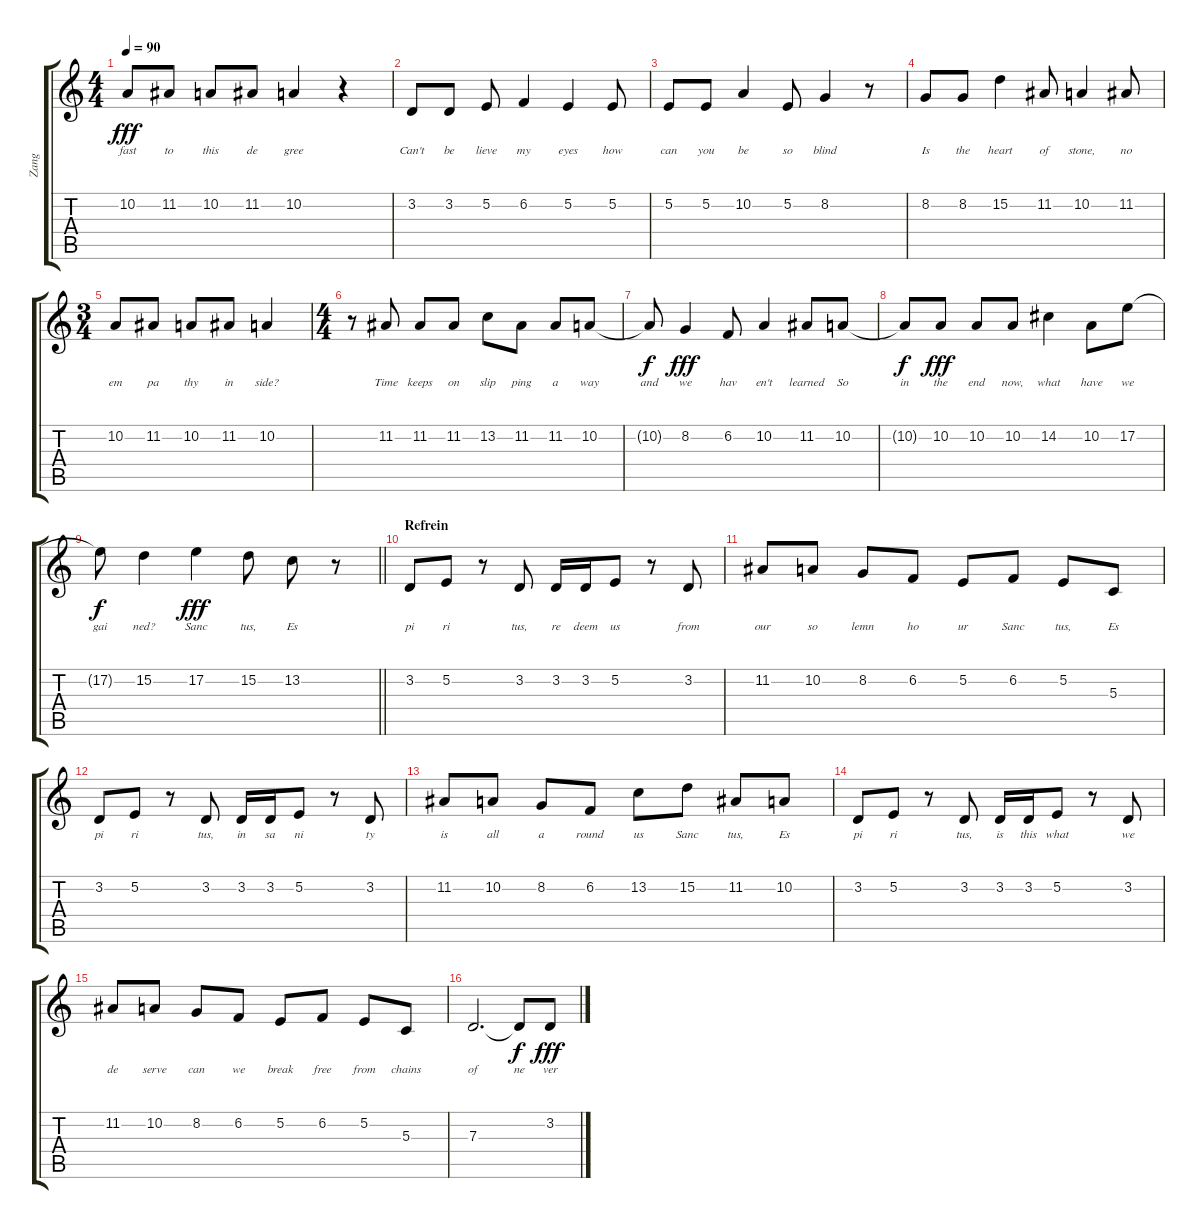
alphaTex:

\track ("Zang" "Zang") {instrument violin}
\staff {score tabs}
\tuning (E4 B3 G3 D3 A2 E2) {hide}
\ts (4 4)
\tempo 90
\clef g2
\ks c
10.2.8{lyrics (0 "fast") lyrics (1 "") lyrics (2 "") lyrics (3 "") lyrics (4 "") dy fff} 11.2.8{lyrics (0 "to") lyrics (1 "") lyrics (2 "") lyrics (3 "") lyrics (4 "")} 10.2.8{lyrics (0 "this") lyrics (1 "") lyrics (2 "") lyrics (3 "") lyrics (4 "")} 11.2.8{lyrics (0 "de") lyrics (1 "") lyrics (2 "") lyrics (3 "") lyrics (4 "")} 10.2.4{lyrics (0 "gree") lyrics (1 "") lyrics (2 "") lyrics (3 "") lyrics (4 "")} r.4 |
3.2.8{lyrics (0 "Can't") lyrics (1 "") lyrics (2 "") lyrics (3 "") lyrics (4 "")} 3.2.8{lyrics (0 "be") lyrics (1 "") lyrics (2 "") lyrics (3 "") lyrics (4 "")} 5.2.8{lyrics (0 "lieve") lyrics (1 "") lyrics (2 "") lyrics (3 "") lyrics (4 "")} 6.2.4{lyrics (0 "my") lyrics (1 "") lyrics (2 "") lyrics (3 "") lyrics (4 "")} 5.2.4{lyrics (0 "eyes") lyrics (1 "") lyrics (2 "") lyrics (3 "") lyrics (4 "")} 5.2.8{lyrics (0 "how") lyrics (1 "") lyrics (2 "") lyrics (3 "") lyrics (4 "")} |
5.2.8{lyrics (0 "can") lyrics (1 "") lyrics (2 "") lyrics (3 "") lyrics (4 "")} 5.2.8{lyrics (0 "you") lyrics (1 "") lyrics (2 "") lyrics (3 "") lyrics (4 "")} 10.2.4{lyrics (0 "be") lyrics (1 "") lyrics (2 "") lyrics (3 "") lyrics (4 "")} 5.2.8{lyrics (0 "so") lyrics (1 "") lyrics (2 "") lyrics (3 "") lyrics (4 "")} 8.2.4{lyrics (0 "blind") lyrics (1 "") lyrics (2 "") lyrics (3 "") lyrics (4 "")} r.8 |
8.2.8{lyrics (0 "Is") lyrics (1 "") lyrics (2 "") lyrics (3 "") lyrics (4 "")} 8.2.8{lyrics (0 "the") lyrics (1 "") lyrics (2 "") lyrics (3 "") lyrics (4 "")} 15.2.4{lyrics (0 "heart") lyrics (1 "") lyrics (2 "") lyrics (3 "") lyrics (4 "")} 11.2.8{lyrics (0 "of") lyrics (1 "") lyrics (2 "") lyrics (3 "") lyrics (4 "")} 10.2.4{lyrics (0 "stone,") lyrics (1 "") lyrics (2 "") lyrics (3 "") lyrics (4 "")} 11.2.8{lyrics (0 "no") lyrics (1 "") lyrics (2 "") lyrics (3 "") lyrics (4 "")} |
\ts (3 4)
10.2.8{lyrics (0 "em") lyrics (1 "") lyrics (2 "") lyrics (3 "") lyrics (4 "")} 11.2.8{lyrics (0 "pa") lyrics (1 "") lyrics (2 "") lyrics (3 "") lyrics (4 "")} 10.2.8{lyrics (0 "thy") lyrics (1 "") lyrics (2 "") lyrics (3 "") lyrics (4 "")} 11.2.8{lyrics (0 "in") lyrics (1 "") lyrics (2 "") lyrics (3 "") lyrics (4 "")} 10.2.4{lyrics (0 "side?") lyrics (1 "") lyrics (2 "") lyrics (3 "") lyrics (4 "")} |
\ts (4 4)
r.8 11.2.8{lyrics (0 "Time") lyrics (1 "") lyrics (2 "") lyrics (3 "") lyrics (4 "")} 11.2.8{lyrics (0 "keeps") lyrics (1 "") lyrics (2 "") lyrics (3 "") lyrics (4 "")} 11.2.8{lyrics (0 "on") lyrics (1 "") lyrics (2 "") lyrics (3 "") lyrics (4 "")} 13.2.8{lyrics (0 "slip") lyrics (1 "") lyrics (2 "") lyrics (3 "") lyrics (4 "")} 11.2.8{lyrics (0 "ping") lyrics (1 "") lyrics (2 "") lyrics (3 "") lyrics (4 "")} 11.2.8{lyrics (0 "a") lyrics (1 "") lyrics (2 "") lyrics (3 "") lyrics (4 "")} 10.2.8{lyrics (0 "way") lyrics (1 "") lyrics (2 "") lyrics (3 "") lyrics (4 "")} |
10.2{t}.8{lyrics (0 "and") lyrics (1 "") lyrics (2 "") lyrics (3 "") lyrics (4 "") dy f} 8.2.4{lyrics (0 "we") lyrics (1 "") lyrics (2 "") lyrics (3 "") lyrics (4 "") dy fff} 6.2.8{lyrics (0 "hav") lyrics (1 "") lyrics (2 "") lyrics (3 "") lyrics (4 "")} 10.2.4{lyrics (0 "en't") lyrics (1 "") lyrics (2 "") lyrics (3 "") lyrics (4 "")} 11.2.8{lyrics (0 "learned") lyrics (1 "") lyrics (2 "") lyrics (3 "") lyrics (4 "")} 10.2.8{lyrics (0 "So") lyrics (1 "") lyrics (2 "") lyrics (3 "") lyrics (4 "")} |
10.2{t}.8{lyrics (0 "in") lyrics (1 "") lyrics (2 "") lyrics (3 "") lyrics (4 "") dy f} 10.2.8{lyrics (0 "the") lyrics (1 "") lyrics (2 "") lyrics (3 "") lyrics (4 "") dy fff} 10.2.8{lyrics (0 "end") lyrics (1 "") lyrics (2 "") lyrics (3 "") lyrics (4 "")} 10.2.8{lyrics (0 "now,") lyrics (1 "") lyrics (2 "") lyrics (3 "") lyrics (4 "")} 14.2.4{lyrics (0 "what") lyrics (1 "") lyrics (2 "") lyrics (3 "") lyrics (4 "")} 10.2.8{lyrics (0 "have") lyrics (1 "") lyrics (2 "") lyrics (3 "") lyrics (4 "")} 17.2.8{lyrics (0 "we") lyrics (1 "") lyrics (2 "") lyrics (3 "") lyrics (4 "")} |
\barLineRight lightlight
17.2{t}.8{lyrics (0 "gai") lyrics (1 "") lyrics (2 "") lyrics (3 "") lyrics (4 "") dy f} 15.2.4{lyrics (0 "ned?") lyrics (1 "") lyrics (2 "") lyrics (3 "") lyrics (4 "")} 17.2.4{lyrics (0 "Sanc") lyrics (1 "") lyrics (2 "") lyrics (3 "") lyrics (4 "") dy fff} 15.2.8{lyrics (0 "tus,") lyrics (1 "") lyrics (2 "") lyrics (3 "") lyrics (4 "")} 13.2.8{lyrics (0 "Es") lyrics (1 "") lyrics (2 "") lyrics (3 "") lyrics (4 "")} r.8 |
\section ("" "Refrein")
3.2.8{lyrics (0 "pi") lyrics (1 "") lyrics (2 "") lyrics (3 "") lyrics (4 "")} 5.2.8{lyrics (0 "ri") lyrics (1 "") lyrics (2 "") lyrics (3 "") lyrics (4 "")} r.8 3.2.8{lyrics (0 "tus,") lyrics (1 "") lyrics (2 "") lyrics (3 "") lyrics (4 "")} 3.2.16{lyrics (0 "re") lyrics (1 "") lyrics (2 "") lyrics (3 "") lyrics (4 "")} 3.2.16{lyrics (0 "deem") lyrics (1 "") lyrics (2 "") lyrics (3 "") lyrics (4 "")} 5.2.8{lyrics (0 "us") lyrics (1 "") lyrics (2 "") lyrics (3 "") lyrics (4 "")} r.8 3.2.8{lyrics (0 "from") lyrics (1 "") lyrics (2 "") lyrics (3 "") lyrics (4 "")} |
11.2.8{lyrics (0 "our") lyrics (1 "") lyrics (2 "") lyrics (3 "") lyrics (4 "")} 10.2.8{lyrics (0 "so") lyrics (1 "") lyrics (2 "") lyrics (3 "") lyrics (4 "")} 8.2.8{lyrics (0 "lemn") lyrics (1 "") lyrics (2 "") lyrics (3 "") lyrics (4 "")} 6.2.8{lyrics (0 "ho") lyrics (1 "") lyrics (2 "") lyrics (3 "") lyrics (4 "")} 5.2.8{lyrics (0 "ur") lyrics (1 "") lyrics (2 "") lyrics (3 "") lyrics (4 "")} 6.2.8{lyrics (0 "Sanc") lyrics (1 "") lyrics (2 "") lyrics (3 "") lyrics (4 "")} 5.2.8{lyrics (0 "tus,") lyrics (1 "") lyrics (2 "") lyrics (3 "") lyrics (4 "")} 5.3.8{lyrics (0 "Es") lyrics (1 "") lyrics (2 "") lyrics (3 "") lyrics (4 "")} |
3.2.8{lyrics (0 "pi") lyrics (1 "") lyrics (2 "") lyrics (3 "") lyrics (4 "")} 5.2.8{lyrics (0 "ri") lyrics (1 "") lyrics (2 "") lyrics (3 "") lyrics (4 "")} r.8 3.2.8{lyrics (0 "tus,") lyrics (1 "") lyrics (2 "") lyrics (3 "") lyrics (4 "")} 3.2.16{lyrics (0 "in") lyrics (1 "") lyrics (2 "") lyrics (3 "") lyrics (4 "")} 3.2.16{lyrics (0 "sa") lyrics (1 "") lyrics (2 "") lyrics (3 "") lyrics (4 "")} 5.2.8{lyrics (0 "ni") lyrics (1 "") lyrics (2 "") lyrics (3 "") lyrics (4 "")} r.8 3.2.8{lyrics (0 "ty") lyrics (1 "") lyrics (2 "") lyrics (3 "") lyrics (4 "")} |
11.2.8{lyrics (0 "is") lyrics (1 "") lyrics (2 "") lyrics (3 "") lyrics (4 "")} 10.2.8{lyrics (0 "all") lyrics (1 "") lyrics (2 "") lyrics (3 "") lyrics (4 "")} 8.2.8{lyrics (0 "a") lyrics (1 "") lyrics (2 "") lyrics (3 "") lyrics (4 "")} 6.2.8{lyrics (0 "round") lyrics (1 "") lyrics (2 "") lyrics (3 "") lyrics (4 "")} 13.2.8{lyrics (0 "us") lyrics (1 "") lyrics (2 "") lyrics (3 "") lyrics (4 "")} 15.2.8{lyrics (0 "Sanc") lyrics (1 "") lyrics (2 "") lyrics (3 "") lyrics (4 "")} 11.2.8{lyrics (0 "tus,") lyrics (1 "") lyrics (2 "") lyrics (3 "") lyrics (4 "")} 10.2.8{lyrics (0 "Es") lyrics (1 "") lyrics (2 "") lyrics (3 "") lyrics (4 "")} |
3.2.8{lyrics (0 "pi") lyrics (1 "") lyrics (2 "") lyrics (3 "") lyrics (4 "")} 5.2.8{lyrics (0 "ri") lyrics (1 "") lyrics (2 "") lyrics (3 "") lyrics (4 "")} r.8 3.2.8{lyrics (0 "tus,") lyrics (1 "") lyrics (2 "") lyrics (3 "") lyrics (4 "")} 3.2.16{lyrics (0 "is") lyrics (1 "") lyrics (2 "") lyrics (3 "") lyrics (4 "")} 3.2.16{lyrics (0 "this") lyrics (1 "") lyrics (2 "") lyrics (3 "") lyrics (4 "")} 5.2.8{lyrics (0 "what") lyrics (1 "") lyrics (2 "") lyrics (3 "") lyrics (4 "")} r.8 3.2.8{lyrics (0 "we") lyrics (1 "") lyrics (2 "") lyrics (3 "") lyrics (4 "")} |
11.2.8{lyrics (0 "de") lyrics (1 "") lyrics (2 "") lyrics (3 "") lyrics (4 "")} 10.2.8{lyrics (0 "serve") lyrics (1 "") lyrics (2 "") lyrics (3 "") lyrics (4 "")} 8.2.8{lyrics (0 "can") lyrics (1 "") lyrics (2 "") lyrics (3 "") lyrics (4 "")} 6.2.8{lyrics (0 "we") lyrics (1 "") lyrics (2 "") lyrics (3 "") lyrics (4 "")} 5.2.8{lyrics (0 "break") lyrics (1 "") lyrics (2 "") lyrics (3 "") lyrics (4 "")} 6.2.8{lyrics (0 "free") lyrics (1 "") lyrics (2 "") lyrics (3 "") lyrics (4 "")} 5.2.8{lyrics (0 "from") lyrics (1 "") lyrics (2 "") lyrics (3 "") lyrics (4 "")} 5.3.8{lyrics (0 "chains") lyrics (1 "") lyrics (2 "") lyrics (3 "") lyrics (4 "")} |
7.3.2{d lyrics (0 "of") lyrics (1 "") lyrics (2 "") lyrics (3 "") lyrics (4 "")} 7.3{t}.8{lyrics (0 "ne") lyrics (1 "") lyrics (2 "") lyrics (3 "") lyrics (4 "") dy f} 3.2.8{lyrics (0 "ver") lyrics (1 "") lyrics (2 "") lyrics (3 "") lyrics (4 "") dy fff}
